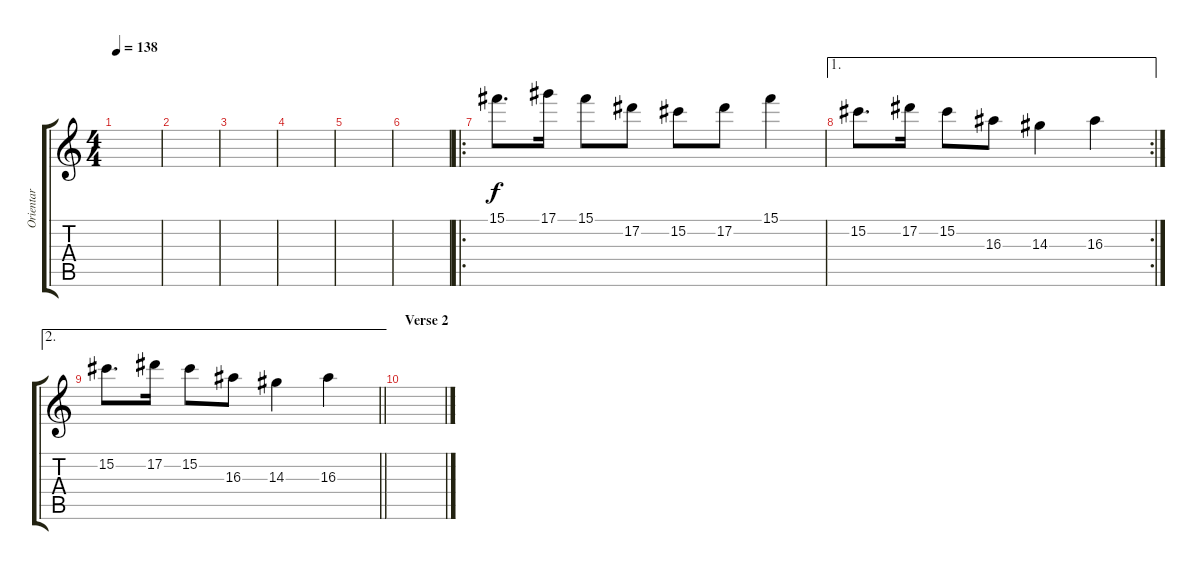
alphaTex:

\track ("Orientar" "Orientar") {instrument acousticguitarsteel}
\staff {score tabs}
\tuning (Eb4 Bb3 Gb3 Db3 Ab2 Eb2) {hide}
\ts (4 4)
\tempo 138
\clef g2
\ks c
|
|
|
|
|
|
\ro
15.1.8{d} 17.1.16 15.1.8 17.2.8 15.2.8 17.2.8 15.1.4 |
\ae 1
\rc 2
15.2.8{d} 17.2.16 15.2.8 16.3.8 14.3.4 16.3.4 |
\ae 2
\barLineRight lightlight
15.2.8{d} 17.2.16 15.2.8 16.3.8 14.3.4 16.3.4 |
\section ("" "Verse 2")
